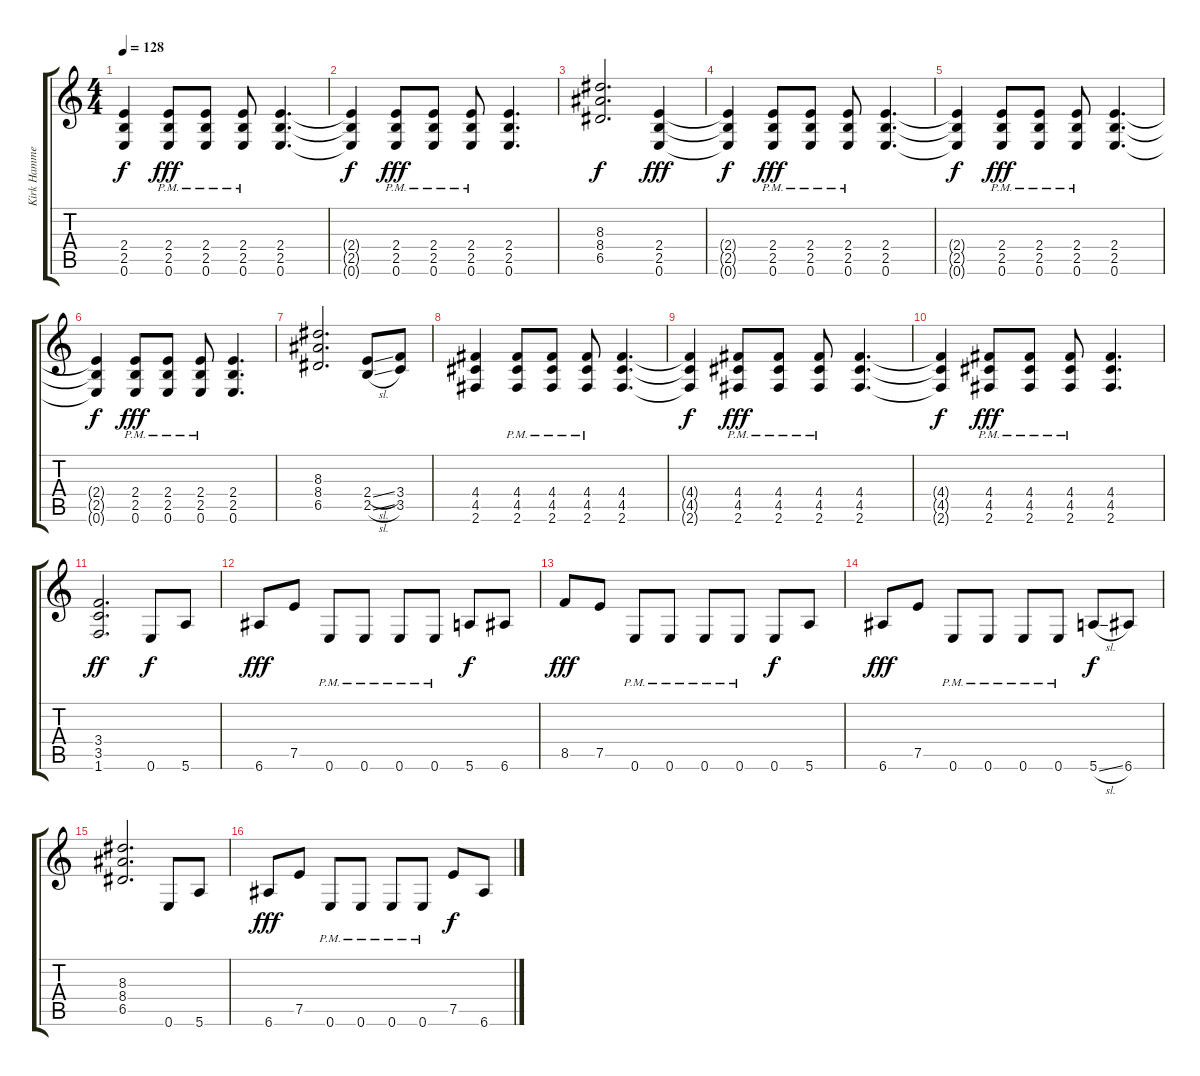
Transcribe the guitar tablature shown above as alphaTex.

\track ("Kirk Hammet (Guitar 2)" "Kirk Hamme") {instrument distortionguitar}
\staff {score tabs}
\tuning (E4 B3 G3 D3 A2 E2) {hide}
\ts (4 4)
\tempo 128
\clef g2
\ks c
(2.4{t} 2.5{t} 0.6{t}).4{dy f} (2.4{pm} 2.5{pm} 0.6{pm}).8{dy fff} (2.4{pm} 2.5{pm} 0.6{pm}).8 (2.4{pm} 2.5{pm} 0.6{pm}).8 (2.4 2.5 0.6).4{d} |
(2.4{t} 2.5{t} 0.6{t}).4{dy f} (2.4{pm} 2.5{pm} 0.6{pm}).8{dy fff} (2.4{pm} 2.5{pm} 0.6{pm}).8 (2.4{pm} 2.5{pm} 0.6{pm}).8 (2.4 2.5 0.6).4{d} |
(8.3 8.4 6.5).2{d dy f} (2.4 2.5 0.6).4{dy fff} |
(2.4{t} 2.5{t} 0.6{t}).4{dy f} (2.4{pm} 2.5{pm} 0.6{pm}).8{dy fff} (2.4{pm} 2.5{pm} 0.6{pm}).8 (2.4{pm} 2.5{pm} 0.6{pm}).8 (2.4 2.5 0.6).4{d} |
(2.4{t} 2.5{t} 0.6{t}).4{dy f} (2.4{pm} 2.5{pm} 0.6{pm}).8{dy fff} (2.4{pm} 2.5{pm} 0.6{pm}).8 (2.4{pm} 2.5{pm} 0.6{pm}).8 (2.4 2.5 0.6).4{d} |
(2.4{t} 2.5{t} 0.6{t}).4{dy f} (2.4{pm} 2.5{pm} 0.6{pm}).8{dy fff} (2.4{pm} 2.5{pm} 0.6{pm}).8 (2.4{pm} 2.5{pm} 0.6{pm}).8 (2.4 2.5 0.6).4{d} |
(8.3 8.4 6.5).2{d} (2.4{sl} 2.5{sl}).8 (3.4 3.5).8 |
(4.4 4.5 2.6).4 (4.4{pm} 4.5{pm} 2.6{pm}).8 (4.4{pm} 4.5{pm} 2.6{pm}).8 (4.4{pm} 4.5{pm} 2.6{pm}).8 (4.4 4.5 2.6).4{d} |
(4.4{t} 4.5{t} 2.6{t}).4{dy f} (4.4{pm} 4.5{pm} 2.6{pm}).8{dy fff} (4.4{pm} 4.5{pm} 2.6{pm}).8 (4.4{pm} 4.5{pm} 2.6{pm}).8 (4.4 4.5 2.6).4{d} |
(4.4{t} 4.5{t} 2.6{t}).4{dy f} (4.4{pm} 4.5{pm} 2.6{pm}).8{dy fff} (4.4{pm} 4.5{pm} 2.6{pm}).8 (4.4{pm} 4.5{pm} 2.6{pm}).8 (4.4 4.5 2.6).4{d} |
(3.4 3.5 1.6).2{d dy ff} 0.6.8{dy f} 5.6.8 |
6.6.8{dy fff} 7.5.8 0.6{pm}.8 0.6{pm}.8 0.6{pm}.8 0.6{pm}.8 5.6.8{dy f} 6.6.8 |
8.5.8{dy fff} 7.5.8 0.6{pm}.8 0.6{pm}.8 0.6{pm}.8 0.6{pm}.8 0.6.8{dy f} 5.6.8 |
6.6.8{dy fff} 7.5.8 0.6{pm}.8 0.6{pm}.8 0.6{pm}.8 0.6{pm}.8 5.6{sl}.8{dy f} 6.6.8 |
(8.3 8.4 6.5).2{d} 0.6.8 5.6.8 |
6.6.8{dy fff} 7.5.8 0.6{pm}.8 0.6{pm}.8 0.6{pm}.8 0.6{pm}.8 7.5.8{dy f} 6.6.8
